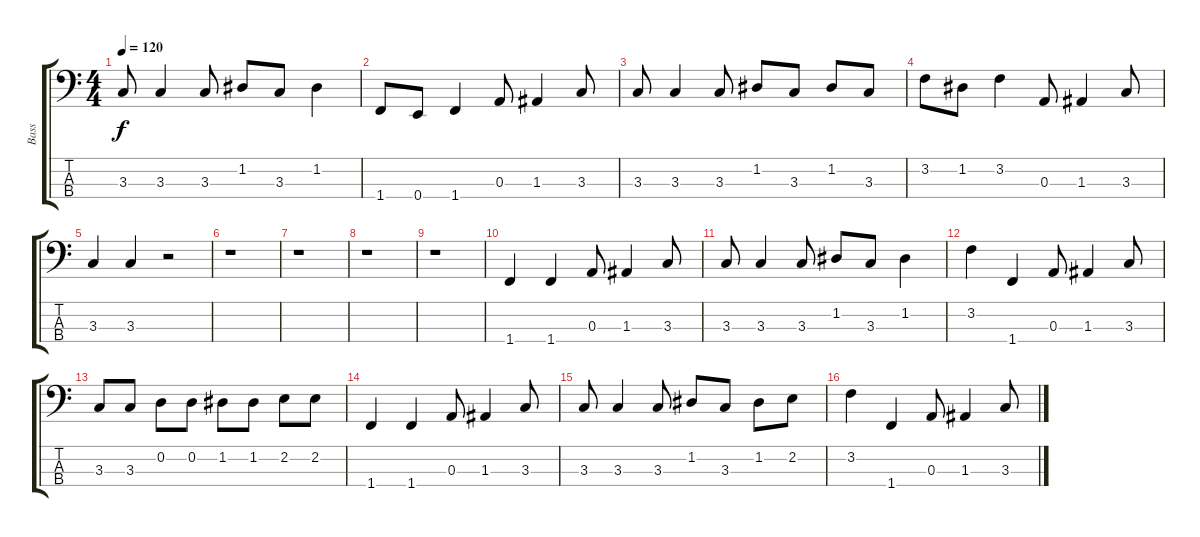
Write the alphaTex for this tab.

\track ("Bass" "Bass") {instrument electricbasspick}
\staff {score tabs}
\tuning (G2 D2 A1 E1) {hide}
\ts (4 4)
\tempo 120
\clef f4
\ks c
3.3.8{dy f} 3.3.4 3.3.8 1.2.8 3.3.8 1.2.4 |
1.4.8 0.4.8 1.4.4 0.3.8 1.3.4 3.3.8 |
3.3.8 3.3.4 3.3.8 1.2.8 3.3.8 1.2.8 3.3.8 |
3.2.8 1.2.8 3.2.4 0.3.8 1.3.4 3.3.8 |
3.3.4 3.3.4 r.2 |
r.1 |
r.1 |
r.1 |
r.1 |
1.4.4 1.4.4 0.3.8 1.3.4 3.3.8 |
3.3.8 3.3.4 3.3.8 1.2.8 3.3.8 1.2.4 |
3.2.4 1.4.4 0.3.8 1.3.4 3.3.8 |
3.3.8 3.3.8 0.2.8 0.2.8 1.2.8 1.2.8 2.2.8 2.2.8 |
1.4.4 1.4.4 0.3.8 1.3.4 3.3.8 |
3.3.8 3.3.4 3.3.8 1.2.8 3.3.8 1.2.8 2.2.8 |
3.2.4 1.4.4 0.3.8 1.3.4 3.3.8
